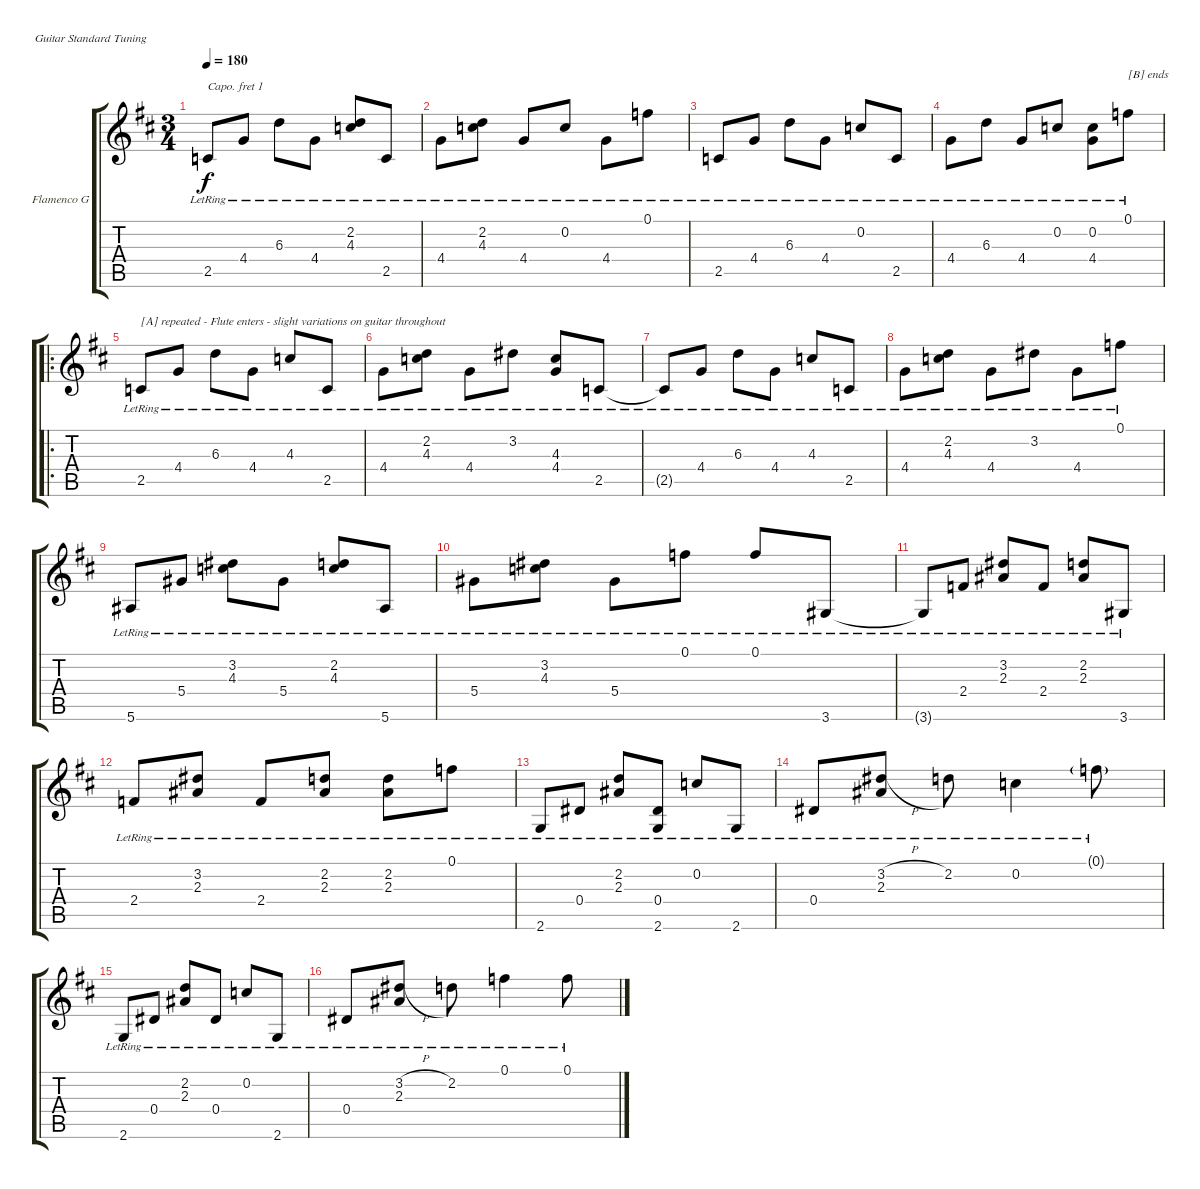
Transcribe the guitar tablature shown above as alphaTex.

\defaultSystemsLayout 4
\bracketExtendMode groupsimilarinstruments
\firstSystemTrackNameOrientation horizontal
\otherSystemsTrackNameOrientation horizontal
\track ("Flamenco Guitar" "Flamenco G") {instrument acousticguitarnylon}
\staff {score tabs}
\capo 1
\tuning (E4 B3 G3 D3 A2 E2)
\ts (3 4)
\tempo 180
\clef g2
\ks d
2.5{lr}.8{dy f} 4.4{lr}.8 6.3{lr}.8 4.4{lr}.8 (2.2{lr} 4.3{lr}).8 2.5{lr}.8 |
4.4{lr}.8 (2.2{lr} 4.3{lr}).8 4.4{lr}.8 0.2{lr}.8 4.4{lr}.8 0.1{lr}.8 |
2.5{lr}.8 4.4{lr}.8 6.3{lr}.8 4.4{lr}.8 0.2{lr}.8 2.5{lr}.8 |
4.4{lr}.8 6.3{lr}.8 4.4{lr}.8 0.2{lr}.8 (0.2{lr} 4.4{lr}).8 0.1{lr}.8{txt "[B] ends"} |
\ro
2.5{lr}.8{txt "[A] repeated - Flute enters - slight variations on guitar throughout"} 4.4{lr}.8 6.3{lr}.8 4.4{lr}.8 4.3{lr}.8 2.5{lr}.8 |
4.4{lr}.8 (4.3{lr} 2.2{lr}).8 4.4{lr}.8 3.2{lr}.8 (4.3{lr} 4.4{lr}).8 2.5{lr}.8 |
2.5{lr t}.8 4.4{lr}.8 6.3{lr}.8 4.4{lr}.8 4.3{lr}.8 2.5{lr}.8 |
4.4{lr}.8 (4.3{lr} 2.2{lr}).8 4.4{lr}.8 3.2{lr}.8 4.4{lr}.8 0.1{lr}.8 |
5.6{lr}.8 5.4{lr}.8 (3.2{lr} 4.3{lr}).8 5.4{lr}.8 (2.2{lr} 4.3{lr}).8 5.6{lr}.8 |
5.4{lr}.8 (4.3{lr} 3.2{lr}).8 5.4{lr}.8 0.1{lr}.8 0.1{lr}.8 3.6{lr}.8 |
3.6{lr t}.8 2.4{lr}.8 (2.3{lr} 3.2{lr}).8 2.4{lr}.8 (2.3{lr} 2.2{lr}).8 3.6{lr}.8 |
2.4{lr}.8 (2.3{lr} 3.2{lr}).8 2.4{lr}.8 (2.3{lr} 2.2{lr}).8 (2.3{lr} 2.2{lr}).8 0.1{lr}.8 |
2.6{lr}.8 0.4{lr}.8 (2.3{lr} 2.2{lr}).8 (2.6{lr} 0.4{lr}).8 0.2{lr}.8 2.6{lr}.8 |
0.4{lr}.8 (3.2{h lr} 2.3{lr}).8 2.2{lr}.8 0.2{lr}.4 0.1{g lr}.8 |
2.6{lr}.8 0.4{lr}.8 (2.3{lr} 2.2{lr}).8 0.4{lr}.8 0.2{lr}.8 2.6{lr}.8 |
0.4{lr}.8 (3.2{h lr} 2.3{lr}).8 2.2{lr}.8 0.1{lr}.4 0.1{lr}.8
